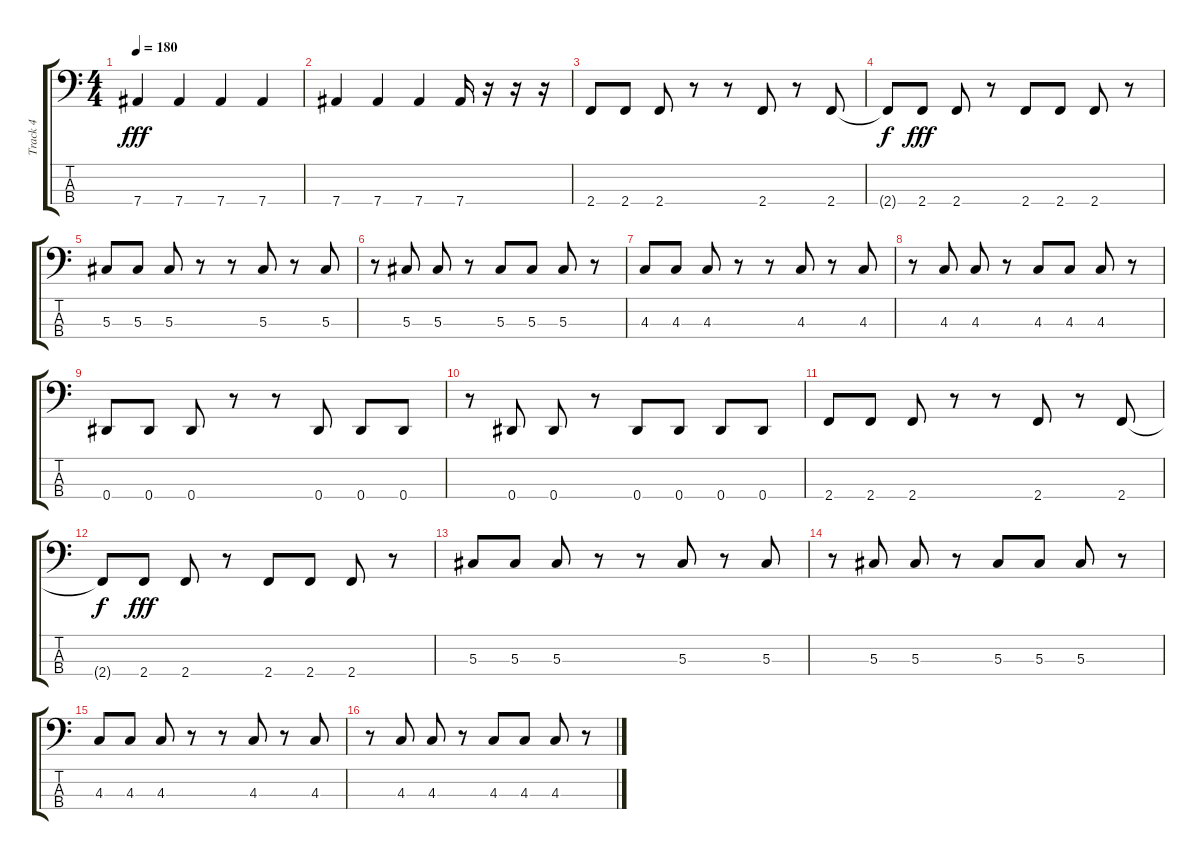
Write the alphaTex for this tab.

\track ("Track 4" "Track 4") {instrument electricbasspick}
\staff {score tabs}
\tuning (Gb2 Db2 Ab1 Eb1) {hide}
\ts (4 4)
\tempo 180
\clef f4
\ks c
7.4.4{dy fff} 7.4.4 7.4.4 7.4.4 |
7.4.4 7.4.4 7.4.4 7.4.16 r.16 r.16 r.16 |
2.4.8 2.4.8 2.4.8 r.8 r.8 2.4.8 r.8 2.4.8 |
2.4{t}.8{dy f} 2.4.8{dy fff} 2.4.8 r.8 2.4.8 2.4.8 2.4.8 r.8 |
5.3.8 5.3.8 5.3.8 r.8 r.8 5.3.8 r.8 5.3.8 |
r.8 5.3.8 5.3.8 r.8 5.3.8 5.3.8 5.3.8 r.8 |
4.3.8 4.3.8 4.3.8 r.8 r.8 4.3.8 r.8 4.3.8 |
r.8 4.3.8 4.3.8 r.8 4.3.8 4.3.8 4.3.8 r.8 |
0.4.8 0.4.8 0.4.8 r.8 r.8 0.4.8 0.4.8 0.4.8 |
r.8 0.4.8 0.4.8 r.8 0.4.8 0.4.8 0.4.8 0.4.8 |
2.4.8 2.4.8 2.4.8 r.8 r.8 2.4.8 r.8 2.4.8 |
2.4{t}.8{dy f} 2.4.8{dy fff} 2.4.8 r.8 2.4.8 2.4.8 2.4.8 r.8 |
5.3.8 5.3.8 5.3.8 r.8 r.8 5.3.8 r.8 5.3.8 |
r.8 5.3.8 5.3.8 r.8 5.3.8 5.3.8 5.3.8 r.8 |
4.3.8 4.3.8 4.3.8 r.8 r.8 4.3.8 r.8 4.3.8 |
r.8 4.3.8 4.3.8 r.8 4.3.8 4.3.8 4.3.8 r.8
